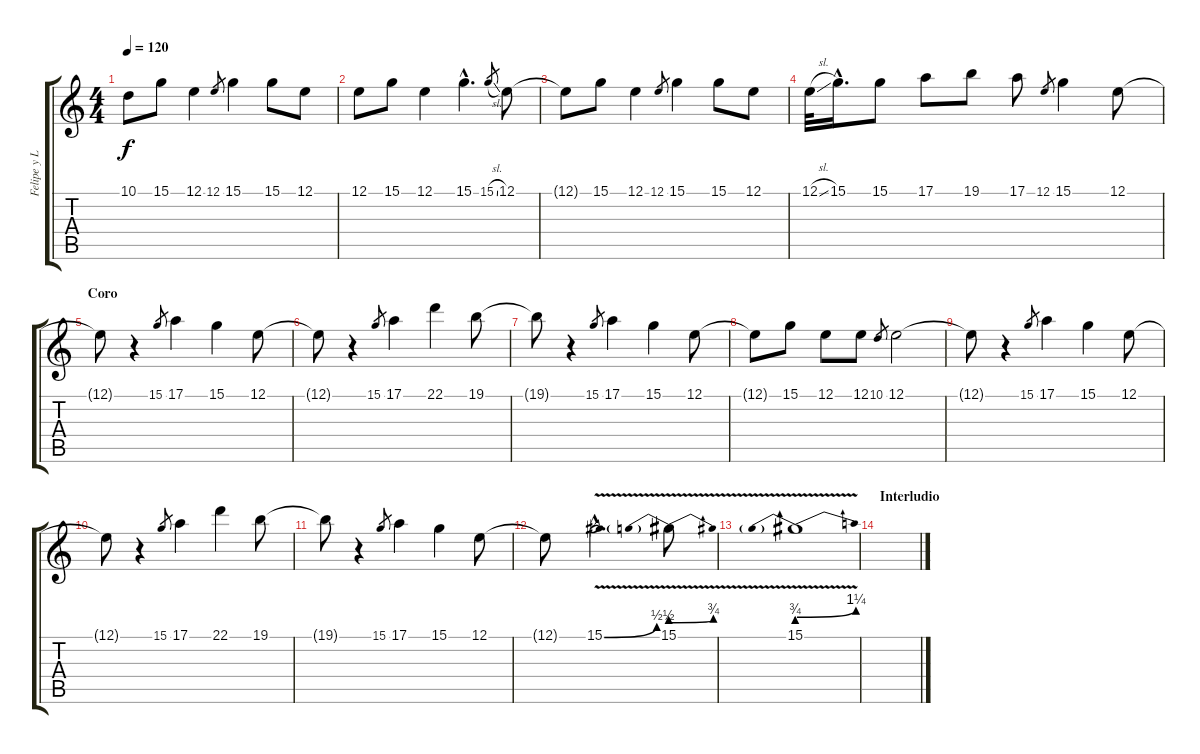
\track ("Felipe y Lalo (Voz)" "Felipe y L") {instrument oboe}
\staff {score tabs}
\tuning (E4 B3 G3 D3 A2 E2) {hide}
\ts (4 4)
\tempo 120
\clef g2
\ks c
10.1{t}.8{dy f} 15.1.8 12.1.4 12.1.8{gr} 15.1.4 15.1.8 12.1.8 |
12.1.8 15.1.8 12.1.4 15.1{hac}.4{d} 15.1{sl}.8{gr} 12.1.8 |
12.1{t}.8 15.1.8 12.1.4 12.1.8{gr} 15.1.4 15.1.8 12.1.8 |
12.1{sl}.32 15.1{hac}.16{d} 15.1.8 17.1.8 19.1.8 17.1.8 12.1.8{gr} 15.1.4 12.1.8 |
\section ("" "Coro")
12.1{t}.8 r.4{instrument oboe} 15.1.8{gr} 17.1.4 15.1.4 12.1.8 |
12.1{t}.8 r.4 15.1.8{gr} 17.1.4 22.1.4 19.1.8 |
19.1{t}.8 r.4 15.1.8{gr} 17.1.4 15.1.4 12.1.8 |
12.1{t}.8 15.1.8{instrument bassoon} 12.1.8 12.1.8 10.1.8{gr} 12.1.2 |
12.1{t}.8 r.4{instrument oboe} 15.1.8{gr} 17.1.4 15.1.4 12.1.8 |
12.1{t}.8 r.4 15.1.8{gr} 17.1.4 22.1.4 19.1.8 |
19.1{t}.8 r.4 15.1.8{gr} 17.1.4 15.1.4 12.1.8 |
12.1{t}.8 15.1{be (bend 0 0 60 2) v hac}.2{d} 15.1{be (prebendbend 0 2 60 3) v}.8 |
15.1{be (prebendbend 0 3 60 5) v}.1 |
\section ("" "Interludio")
